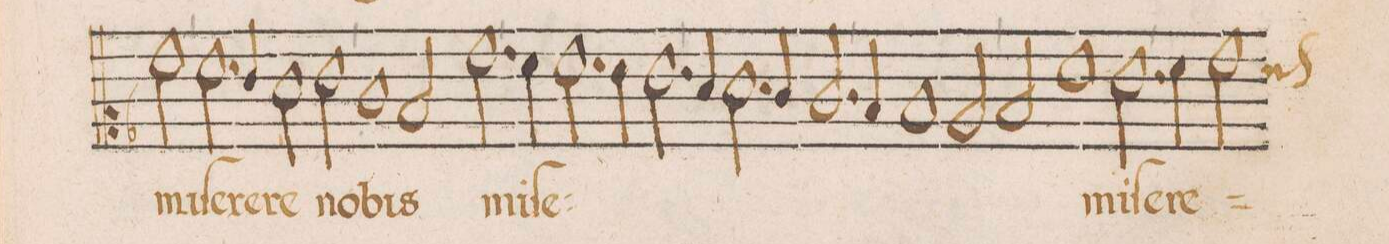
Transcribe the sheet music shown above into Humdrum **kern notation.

**kern	**text
*I"CANTVS	*
*clefC2	*
*k[b-]	*
*met(C)	*
*M2/1	*
2b-\	mi-
=43	=43
2.a\	-ſe-
4g/	-re-
2f\	-re
2g\	no-
=44	=44
1e	-bis
2d/	.
2.b-\	mi-
=45	=45
4a\	-ſe:
2.a\	.
4g\	.
2.g\	.
=46	=46
4f/	.
2.f\	.
4e/	.
2.e/	.
=47	=47
4d/	.
1d	.
2c/	.
=48	=48
2d/	.
1a	mi-
2.g\	-ſe-
=49	=49
4a\	-re-
*custos:a	*
2b-\	.
*-	*-
